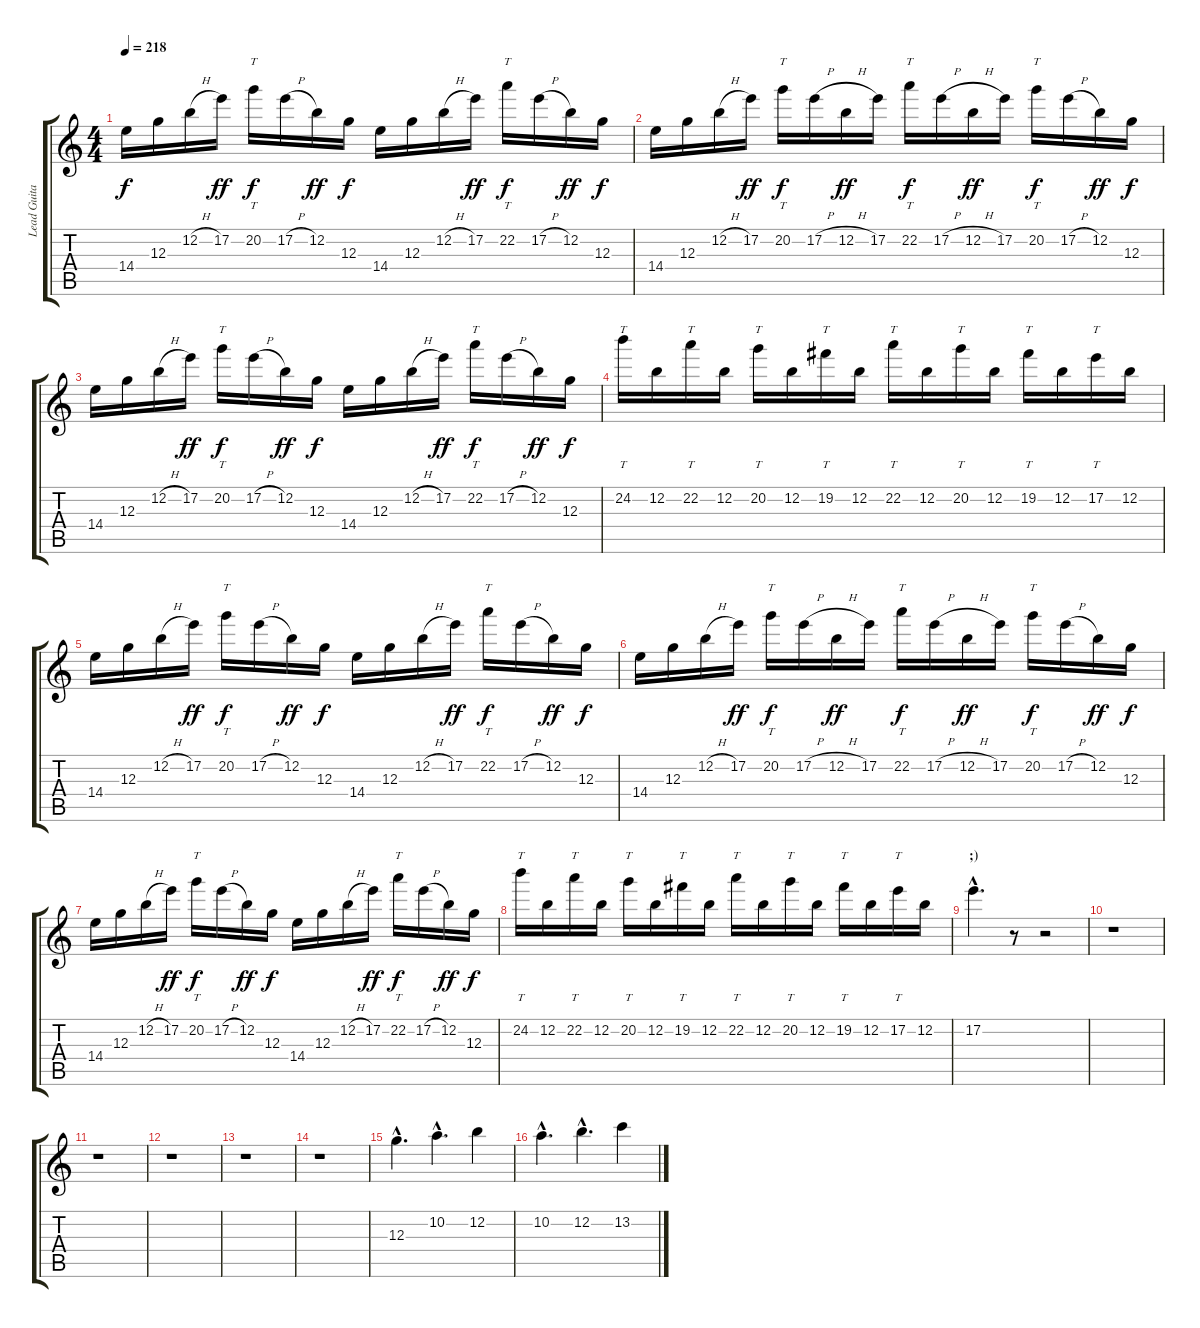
\track ("Lead Guitar 2" "Lead Guita") {instrument distortionguitar}
\staff {score tabs}
\tuning (E4 B3 G3 D3 A2 E2) {hide}
\ts (4 4)
\tempo 218
\clef g2
\ks c
14.4.16{dy f volume 14 instrument overdrivenguitar} 12.3.16 12.2{h}.16 17.2.16{dy ff} 20.2.16{tt dy f} 17.2{h}.16 12.2.16{dy ff} 12.3.16{dy f} 14.4.16 12.3.16 12.2{h}.16 17.2.16{dy ff} 22.2.16{tt dy f} 17.2{h}.16 12.2.16{dy ff} 12.3.16{dy f} |
14.4.16 12.3.16 12.2{h}.16 17.2.16{dy ff} 20.2.16{tt dy f} 17.2{h}.16 12.2{h}.16{dy ff} 17.2.16 22.2.16{tt dy f} 17.2{h}.16 12.2{h}.16{dy ff} 17.2.16 20.2.16{tt dy f} 17.2{h}.16 12.2.16{dy ff} 12.3.16{dy f} |
14.4.16 12.3.16 12.2{h}.16 17.2.16{dy ff} 20.2.16{tt dy f} 17.2{h}.16 12.2.16{dy ff} 12.3.16{dy f} 14.4.16 12.3.16 12.2{h}.16 17.2.16{dy ff} 22.2.16{tt dy f} 17.2{h}.16 12.2.16{dy ff} 12.3.16{dy f} |
24.2.16{tt} 12.2.16 22.2.16{tt} 12.2.16 20.2.16{tt} 12.2.16 19.2.16{tt} 12.2.16 22.2.16{tt} 12.2.16 20.2.16{tt} 12.2.16 19.2.16{tt} 12.2.16 17.2.16{tt} 12.2.16 |
14.4.16 12.3.16 12.2{h}.16 17.2.16{dy ff} 20.2.16{tt dy f} 17.2{h}.16 12.2.16{dy ff} 12.3.16{dy f} 14.4.16 12.3.16 12.2{h}.16 17.2.16{dy ff} 22.2.16{tt dy f} 17.2{h}.16 12.2.16{dy ff} 12.3.16{dy f} |
14.4.16 12.3.16 12.2{h}.16 17.2.16{dy ff} 20.2.16{tt dy f} 17.2{h}.16 12.2{h}.16{dy ff} 17.2.16 22.2.16{tt dy f} 17.2{h}.16 12.2{h}.16{dy ff} 17.2.16 20.2.16{tt dy f} 17.2{h}.16 12.2.16{dy ff} 12.3.16{dy f} |
14.4.16 12.3.16 12.2{h}.16 17.2.16{dy ff} 20.2.16{tt dy f} 17.2{h}.16 12.2.16{dy ff} 12.3.16{dy f} 14.4.16 12.3.16 12.2{h}.16 17.2.16{dy ff} 22.2.16{tt dy f} 17.2{h}.16 12.2.16{dy ff} 12.3.16{dy f} |
24.2.16{tt} 12.2.16 22.2.16{tt} 12.2.16 20.2.16{tt} 12.2.16 19.2.16{tt} 12.2.16 22.2.16{tt} 12.2.16 20.2.16{tt} 12.2.16 19.2.16{tt} 12.2.16 17.2.16{tt} 12.2.16 |
\section ("" " ;)")
17.2{hac}.4{d} r.8 r.2 |
r.1 |
r.1 |
r.1 |
r.1 |
r.1 |
12.3{hac}.4{d} 10.2{hac}.4{d} 12.2.4 |
10.2{hac}.4{d} 12.2{hac}.4{d} 13.2.4
